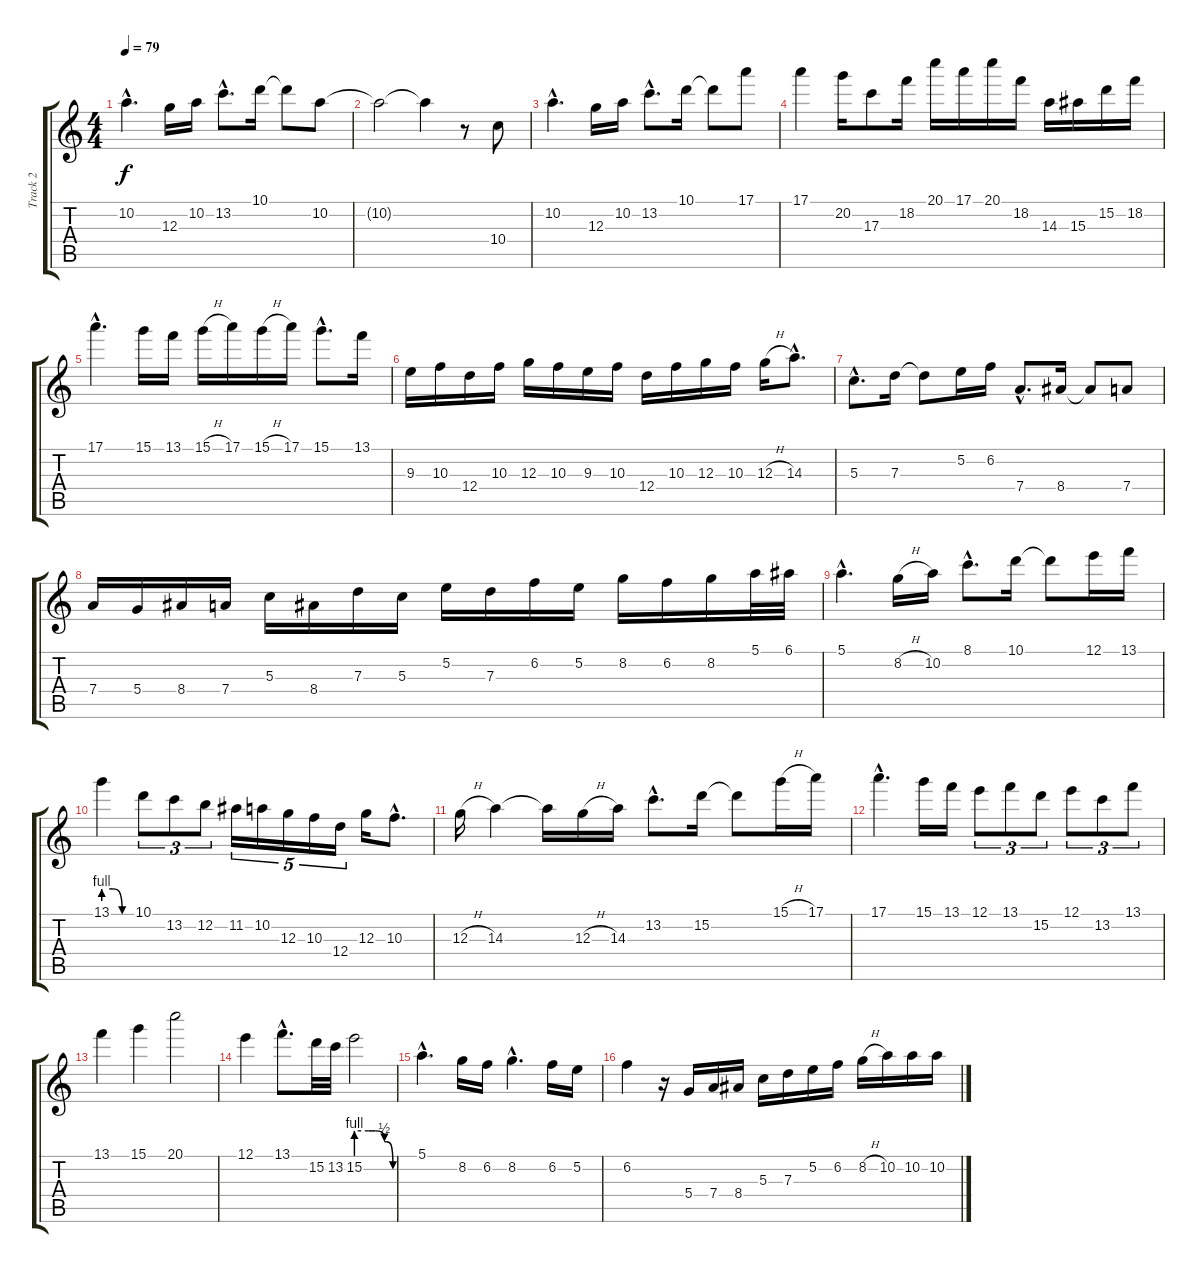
\track ("Track 2" "Track 2") {instrument distortionguitar}
\staff {score tabs}
\tuning (E4 B3 G3 D3 A2 E2) {hide}
\ts (4 4)
\tempo 79
\clef g2
\ks c
10.2{hac}.4{d dy f instrument distortionguitar} 12.3.16 10.2.16 13.2{hac}.8{d} 10.1.16 10.1{t}.8 10.2.8 |
10.2{t}.2 10.2{t}.4 r.8 10.4.8 |
10.2{hac}.4{d} 12.3.16 10.2.16 13.2{hac}.8{d} 10.1.16 10.1{t}.8 17.1.8 |
17.1.4 20.2.16 17.3.8 18.2.16 20.1.16 17.1.16 20.1.16 18.2.16 14.3.16 15.3.16 15.2.16 18.2.16 |
17.1{hac}.4{d} 15.1.16 13.1.16 15.1{h}.16 17.1.16 15.1{h}.16 17.1.16 15.1{hac}.8{d} 13.1.16 |
9.3.16 10.3.16 12.4.16 10.3.16 12.3.16 10.3.16 9.3.16 10.3.16 12.4.16 10.3.16 12.3.16 10.3.16 12.3{h}.16 14.3{hac}.8{d} |
5.3{hac}.8{d} 7.3.16 7.3{t}.8 5.2.16 6.2.16 7.4{hac}.8{d} 8.4.16 8.4{t}.8 7.4.8 |
7.4.16 5.4.16 8.4.16 7.4.16 5.3.16 8.4.16 7.3.16 5.3.16 5.2.16 7.3.16 6.2.16 5.2.16 8.2.16 6.2.16 8.2.16 5.1.32 6.1.32 |
5.1{hac}.4{d} 8.2{h}.16 10.2.16 8.1{hac}.8{d} 10.1.16 10.1{t}.8 12.1.16 13.1.16 |
13.1{be (custom 0 4 20 4 40 0 60 0)}.4 10.1.8{tu (3 2)} 13.2.8{tu (3 2)} 12.2.8{tu (3 2)} 11.2.16{tu (5 4)} 10.2.16{tu (5 4)} 12.3.16{tu (5 4)} 10.3.16{tu (5 4)} 12.4.16{tu (5 4)} 12.3.16 10.3{hac}.8{d} |
12.3{h}.16 14.3.4 14.3{t}.16 12.3{h}.16 14.3.16 13.2{hac}.8{d} 15.2.16 15.2{t}.8 15.1{h}.16 17.1.16 |
17.1{hac}.4{d} 15.1.16 13.1.16 12.1.8{tu (3 2)} 13.1.8{tu (3 2)} 15.2.8{tu (3 2)} 12.1.8{tu (3 2)} 13.2.8{tu (3 2)} 13.1.8{tu (3 2)} |
13.1.4 15.1.4 20.1.2 |
12.1.4 13.1{hac}.8{d} 15.2.32 13.2.32 15.2{be (custom 0 4 20 4 31 4 46 2 50 2 60 0)}.2 |
5.1{hac}.4{d} 8.2.16 6.2.16 8.2{hac}.4{d} 6.2.16 5.2.16 |
6.2.4 r.16 5.4.16 7.4.16 8.4.16 5.3.16 7.3.16 5.2.16 6.2.16 8.2{h}.16 10.2.16 10.2.16 10.2.16
